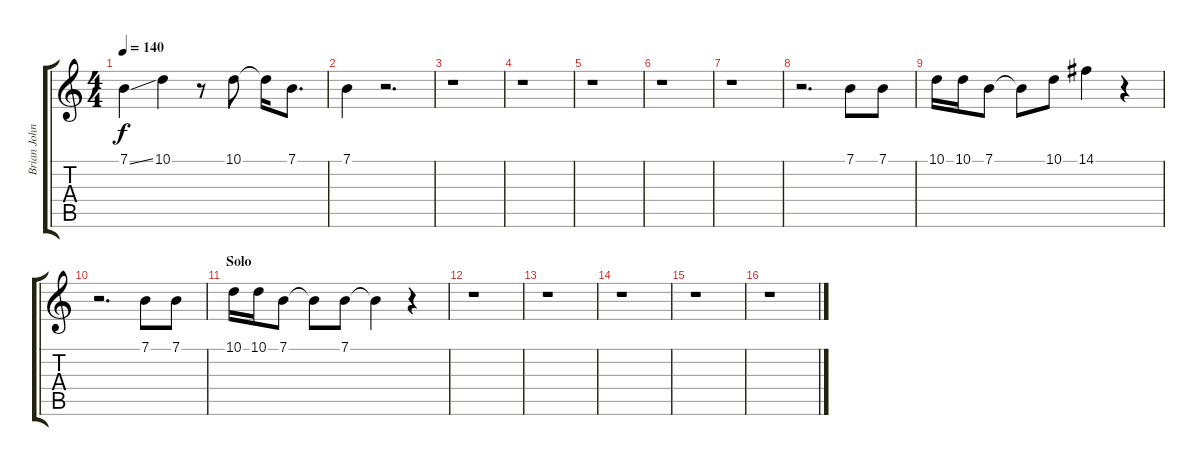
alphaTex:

\track ("Brian Johnson / Band - Vocals" "Brian John") {instrument tenorsax}
\staff {score tabs}
\tuning (E4 B3 G3 D3 A2 E2) {hide}
\ts (4 4)
\tempo 140
\clef g2
\ks c
7.1{ss}.4{dy f} 10.1.4 r.8 10.1.8 10.1{t}.16 7.1.8{d} |
7.1.4 r.2{d} |
r.1 |
r.1 |
r.1 |
r.1 |
r.1 |
r.2{d} 7.1.8 7.1.8 |
10.1.16 10.1.16 7.1.8 7.1{t}.8 10.1.8 14.1.4 r.4 |
r.2{d} 7.1.8 7.1.8 |
\section ("" "Solo")
10.1.16 10.1.16 7.1.8 7.1{t}.8 7.1.8 7.1{t}.4 r.4 |
r.1 |
r.1 |
r.1 |
r.1 |
r.1
